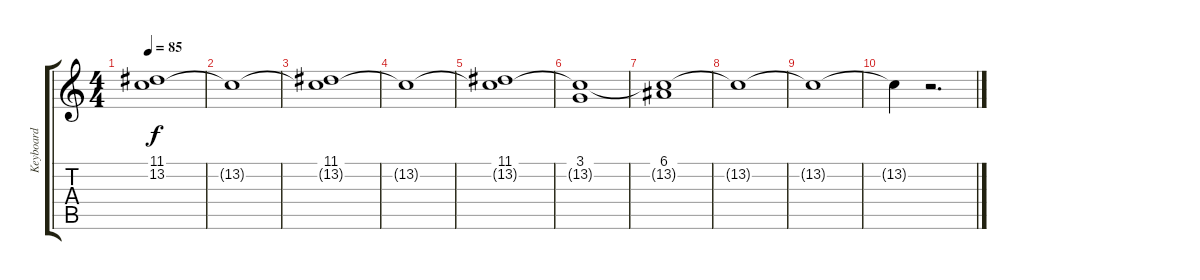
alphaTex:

\track ("Keyboard" "Keyboard") {instrument stringensemble2}
\staff {score tabs}
\tuning (E4 B3 G3 D3 A2 E2) {hide}
\ts (4 4)
\tempo 85
\clef g2
\ks c
(11.1 13.2{t}).1{dy f} |
13.2{t}.1 |
(11.1 13.2{t}).1 |
13.2{t}.1 |
(11.1 13.2{t}).1 |
(3.1 13.2{t}).1 |
(6.1 13.2{t}).1 |
13.2{t}.1 |
13.2{t}.1{volume 2} |
13.2{t}.4 r.2{d}
